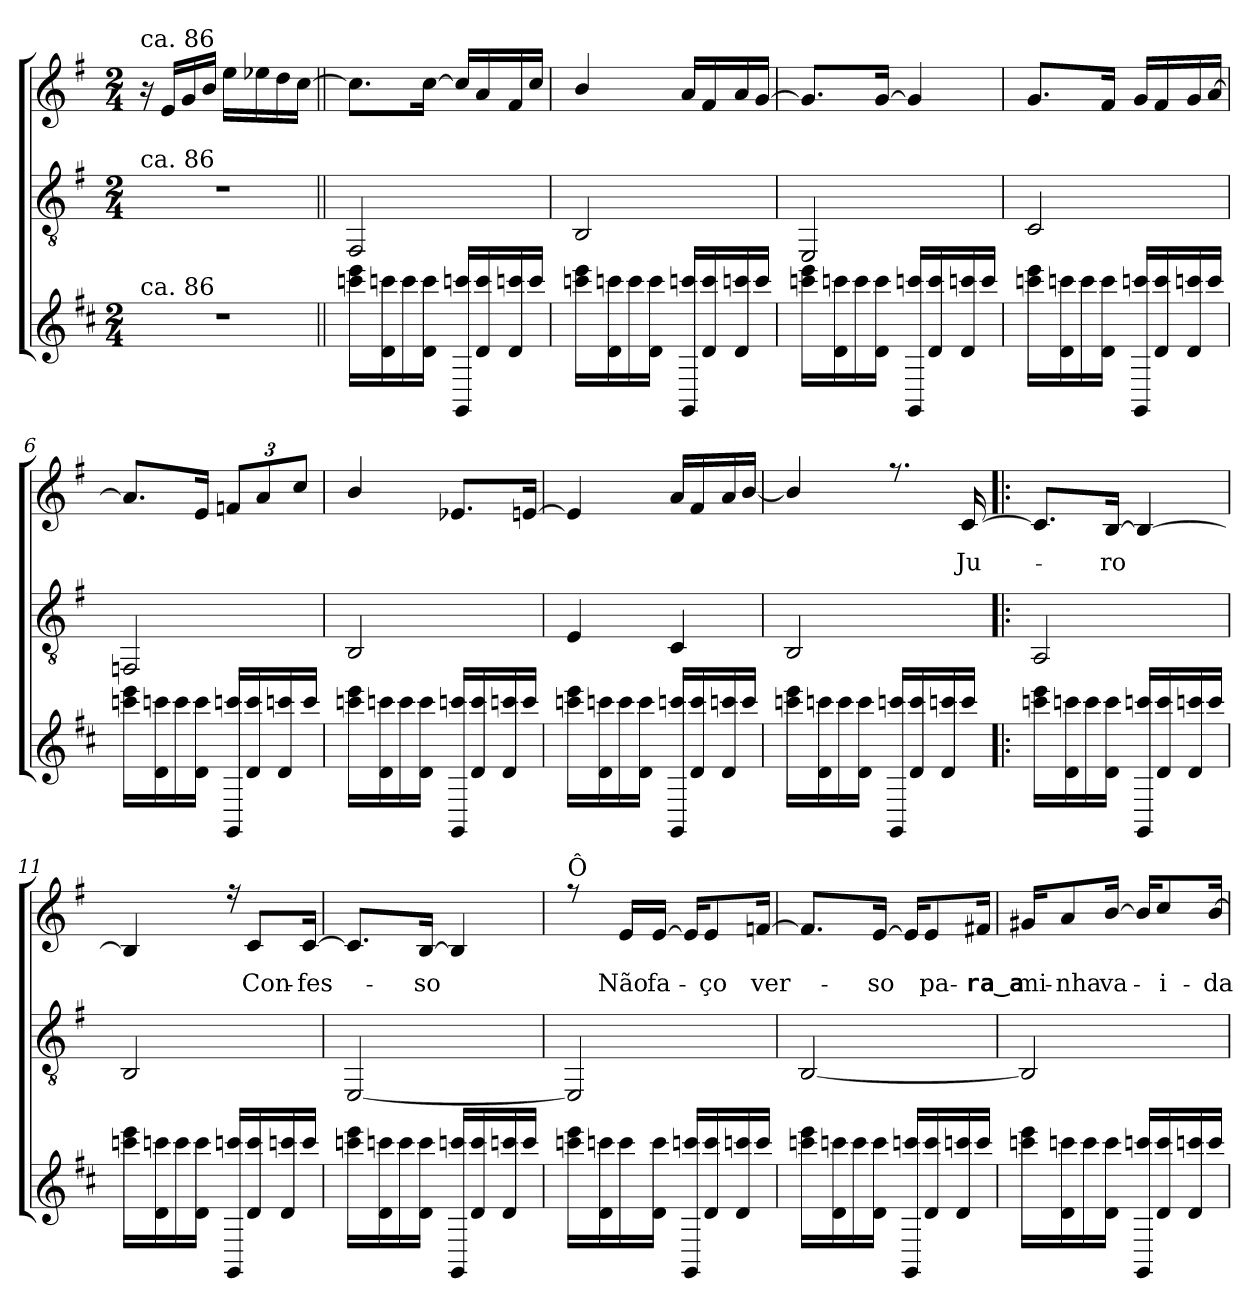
**kern	**kern	**kern	**text
*part3	*part2	*part1	*part1
*staff3	*staff2	*staff1	*staff1
*clefG2	*clefGv2	*clefG2	*
*k[f#c#]	*k[f#]	*k[f#]	*
*D:	*G:	*G:	*
*M2/4	*M2/4	*M2/4	*
=1	=1	=1	=1
!	!	!LO:TX:a:t=ca. 86	!
!	!LO:TX:a:t=ca. 86	!	!
!LO:TX:a:t=ca. 86	!	!	!
2r	2r	16r	.
.	.	16e/LL	.
.	.	16g/	.
.	.	16b/JJ	.
.	.	16ee\LL	.
.	.	16ee-X\	.
.	.	16dd\	.
.	.	[16cc\JJ	.
=2||	=2||	=2||	=2||
*	*	*^	*
16cccn\ 16eee\LL	2FF#/	8.cc\L]	2ryy	.
16d\ 16cccn\	.	.	.	.
16ccc\	.	.	.	.
16d\ 16ccc\JJ	.	[<16cc\Jk	.	.
16GG/ 16cccn/LL	.	16cc/LL]	.	.
16d/ 16ccc/	.	16a/	.	.
16d/ 16cccn/	.	16f#/	.	.
16ccc/JJ	.	16cc/JJ	.	.
=3	=3	=3	=3	=3
16cccn\ 16eee\LL	2BB/	4b/	2ryy	.
16d\ 16cccn\	.	.	.	.
16ccc\	.	.	.	.
16d\ 16ccc\JJ	.	.	.	.
16GG/ 16cccn/LL	.	16a/LL	.	.
16d/ 16ccc/	.	16f#/	.	.
16d/ 16cccn/	.	16a/	.	.
16ccc/JJ	.	[>16g/JJ	.	.
=4	=4	=4	=4	=4
16cccn\ 16eee\LL	2EE/	8.g/L]	2ryy	.
16d\ 16cccn\	.	.	.	.
16ccc\	.	.	.	.
16d\ 16ccc\JJ	.	[>16g/Jk	.	.
16GG/ 16cccn/LL	.	4g/]	.	.
16d/ 16ccc/	.	.	.	.
16d/ 16cccn/	.	.	.	.
16ccc/JJ	.	.	.	.
!!LO:LB:g=z	!!
=5	=5	=5	=5	=5
16cccn\ 16eee\LL	2C/	8.g/L	2ryy	.
16d\ 16cccn\	.	.	.	.
16ccc\	.	.	.	.
16d\ 16ccc\JJ	.	16f#/Jk	.	.
16GG/ 16cccn/LL	.	16g/LL	.	.
16d/ 16ccc/	.	16f#/	.	.
16d/ 16cccn/	.	16g/	.	.
16ccc/JJ	.	[>16a/JJ	.	.
=6	=6	=6	=6	=6
16cccn\ 16eee\LL	2FFn/	8.a/L]	2ryy	.
16d\ 16cccn\	.	.	.	.
16ccc\	.	.	.	.
16d\ 16ccc\JJ	.	16e/Jk	.	.
16GG/ 16cccn/LL	.	12fn/L	.	.
16d/ 16ccc/	.	.	.	.
.	.	12a/	.	.
16d/ 16cccn/	.	.	.	.
.	.	12cc/J	.	.
16ccc/JJ	.	.	.	.
=7	=7	=7	=7	=7
16cccn\ 16eee\LL	2BB/	4b/	2ryy	.
16d\ 16cccn\	.	.	.	.
16ccc\	.	.	.	.
16d\ 16ccc\JJ	.	.	.	.
16GG/ 16cccn/LL	.	8.e-X/L	.	.
16d/ 16ccc/	.	.	.	.
16d/ 16cccn/	.	.	.	.
16ccc/JJ	.	[>16en/Jk	.	.
=8	=8	=8	=8	=8
16cccn\ 16eee\LL	4E/	4en/]	4ryy	.
16d\ 16cccn\	.	.	.	.
16ccc\	.	.	.	.
16d\ 16ccc\JJ	.	.	.	.
16GG/ 16cccn/LL	4C/	16a/LL	4ryy	.
16d/ 16ccc/	.	16f#/	.	.
16d/ 16cccn/	.	16a/	.	.
16ccc/JJ	.	[>16b/JJ	.	.
!!LO:LB:g=z	!!
=9	=9	=9	=9	=9
16cccn\ 16eee\LL	2BB/	4b/]	2ryy	.
16d\ 16cccn\	.	.	.	.
16ccc\	.	.	.	.
16d\ 16ccc\JJ	.	.	.	.
16GG/ 16cccn/LL	.	8.rff	.	.
16d/ 16ccc/	.	.	.	.
16d/ 16cccn/	.	.	.	.
!	!	!	!	!LO:LY:b
16ccc/JJ	.	[>16c/	.	Ju-
=10!|:	=10!|:	=10!|:	=10!|:	=10!|:
16cccn\ 16eee\LL	2AA/	8.c/L]	2ryy	.
16d\ 16cccn\	.	.	.	.
16ccc\	.	.	.	.
!	!	!	!	!LO:LY:b
16d\ 16ccc\JJ	.	[>16B/Jk	.	-ro
16GG/ 16cccn/LL	.	4B/_	.	.
16d/ 16ccc/	.	.	.	.
16d/ 16cccn/	.	.	.	.
16ccc/JJ	.	.	.	.
=11	=11	=11	=11	=11
16cccn\ 16eee\LL	2BB/	4B/]	2ryy	.
16d\ 16cccn\	.	.	.	.
16ccc\	.	.	.	.
16d\ 16ccc\JJ	.	.	.	.
16GG/ 16cccn/LL	.	16rff	.	.
!	!	!	!	!LO:LY:b
16d/ 16ccc/	.	8c/L	.	Con-
16d/ 16cccn/	.	.	.	.
!	!	!	!	!LO:LY:b
16ccc/JJ	.	[>16c/Jk	.	-fes-
=12	=12	=12	=12	=12
16cccn\ 16eee\LL	[2EE/	8.c/L]	2ryy	.
16d\ 16cccn\	.	.	.	.
16ccc\	.	.	.	.
!	!	!	!	!LO:LY:b
16d\ 16ccc\JJ	.	[>16B/Jk	.	-so
16GG/ 16cccn/LL	.	4B/]	.	.
16d/ 16ccc/	.	.	.	.
16d/ 16cccn/	.	.	.	.
16ccc/JJ	.	.	.	.
!!LO:LB:g=z	!!
=13	=13	=13	=13	=13
!	!	!LO:TX:a:t=Ô	!	!
16cccn\ 16eee\LL	2EE/]	8rff	2ryy	.
16d\ 16cccn\	.	.	.	.
!	!	!	!	!LO:LY:b
16ccc\	.	16e/LL	.	Não
!	!	!	!	!LO:LY:b
16d\ 16ccc\JJ	.	[>16e/JJ	.	fa-
16GG/ 16cccn/LL	.	16e/KL]	.	.
!	!	!	!	!LO:LY:b
16d/ 16ccc/	.	8e/	.	-ço
16d/ 16cccn/	.	.	.	.
!	!	!	!	!LO:LY:b
16ccc/JJ	.	[>16fn/Jk	.	ver-
=14	=14	=14	=14	=14
16cccn\ 16eee\LL	[2BB/	8.f/L]	2ryy	.
16d\ 16cccn\	.	.	.	.
16ccc\	.	.	.	.
!	!	!	!	!LO:LY:b
16d\ 16ccc\JJ	.	[>16e/Jk	.	-so
16GG/ 16cccn/LL	.	16e/KL]	.	.
!	!	!	!	!LO:LY:b
16d/ 16ccc/	.	8e/	.	pa-
16d/ 16cccn/	.	.	.	.
!	!	!	!	!LO:LY:b
16ccc/JJ	.	16f#X/Jk	.	-ra‿a
=15	=15	=15	=15	=15
!	!	!	!	!LO:LY:b
16cccn\ 16eee\LL	2BB/]	16g#X/KL	2ryy	mi-
!	!	!	!	!LO:LY:b
16d\ 16cccn\	.	8a/	.	-nha
16ccc\	.	.	.	.
!	!	!	!	!LO:LY:b
16d\ 16ccc\JJ	.	[>16b/Jk	.	va-
16GG/ 16cccn/LL	.	16b/KL]	.	.
!	!	!	!	!LO:LY:b
16d/ 16ccc/	.	8cc/	.	-i-
16d/ 16cccn/	.	.	.	.
!	!	!	!	!LO:LY:b
16ccc/JJ	.	[>16b/Jk	.	-da-
*	*	*v	*v	*
=	=	=	=
*-	*-	*-	*-
